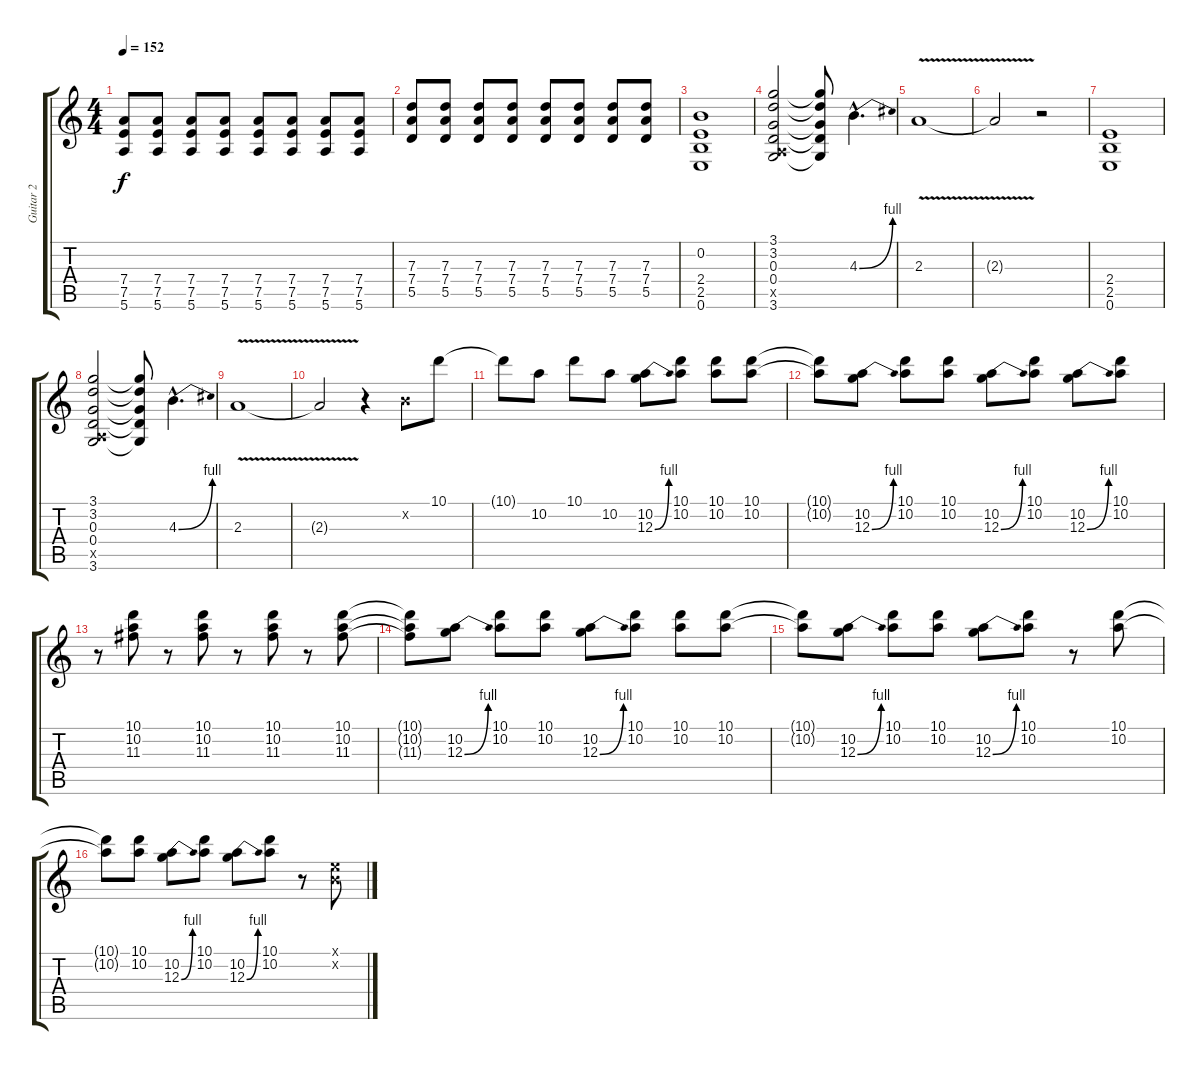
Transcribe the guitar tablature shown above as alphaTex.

\track ("Guitar 2" "Guitar 2") {instrument distortionguitar}
\staff {score tabs}
\tuning (E4 B3 G3 D3 A2 E2) {hide}
\ts (4 4)
\tempo 152
\clef g2
\ks c
(7.4 7.5 5.6).8{dy f} (7.4 7.5 5.6).8 (7.4 7.5 5.6).8 (7.4 7.5 5.6).8 (7.4 7.5 5.6).8 (7.4 7.5 5.6).8 (7.4 7.5 5.6).8 (7.4 7.5 5.6).8 |
(7.3 7.4 5.5).8 (7.3 7.4 5.5).8 (7.3 7.4 5.5).8 (7.3 7.4 5.5).8 (7.3 7.4 5.5).8 (7.3 7.4 5.5).8 (7.3 7.4 5.5).8 (7.3 7.4 5.5).8 |
(0.2 2.4 2.5 0.6).1 |
(3.1 3.2 0.3 0.4 0.5{x} 3.6).2 (3.1{t} 3.2{t} 0.3{t} 0.4{t} 3.6{t}).8 4.3{be (bend 0 0 60 4) hac}.4{d} |
2.3{v}.1 |
2.3{t}.2 r.2 |
(2.4 2.5 0.6).1 |
(3.1 3.2 0.3 0.4 0.5{x} 3.6).2 (3.1{t} 3.2{t} 0.3{t} 0.4{t} 3.6{t}).8 4.3{be (bend 0 0 60 4) hac}.4{d} |
2.3{v}.1 |
2.3{v t}.2 r.4 0.2{x}.8 10.1.8 |
10.1{t}.8 10.2.8 10.1.8 10.2.8 (10.2 12.3{be (bend 0 0 60 4)}).8 (10.1 10.2).8 (10.1 10.2).8 (10.1 10.2).8 |
(10.1{t} 10.2{t}).8 (10.2 12.3{be (bend 0 0 60 4)}).8 (10.1 10.2).8 (10.1 10.2).8 (10.2 12.3{be (bend 0 0 60 4)}).8 (10.1 10.2).8 (10.2 12.3{be (bend 0 0 60 4)}).8 (10.1 10.2).8 |
r.8 (10.1 10.2 11.3).8 r.8 (10.1 10.2 11.3).8 r.8 (10.1 10.2 11.3).8 r.8 (10.1 10.2 11.3).8 |
(10.1{t} 10.2{t} 11.3{t}).8 (10.2 12.3{be (bend 0 0 60 4)}).8 (10.1 10.2).8 (10.1 10.2).8 (10.2 12.3{be (bend 0 0 60 4)}).8 (10.1 10.2).8 (10.1 10.2).8 (10.1 10.2).8 |
(10.1{t} 10.2{t}).8 (10.2 12.3{be (bend 0 0 60 4)}).8 (10.1 10.2).8 (10.1 10.2).8 (10.2 12.3{be (bend 0 0 60 4)}).8 (10.1 10.2).8 r.8 (10.1 10.2).8 |
(10.1{t} 10.2{t}).8 (10.1 10.2).8 (10.2 12.3{be (bend 0 0 60 4)}).8 (10.1 10.2).8 (10.2 12.3{be (bend 0 0 60 4)}).8 (10.1 10.2).8 r.8 (0.1{x} 0.2{x}).8
